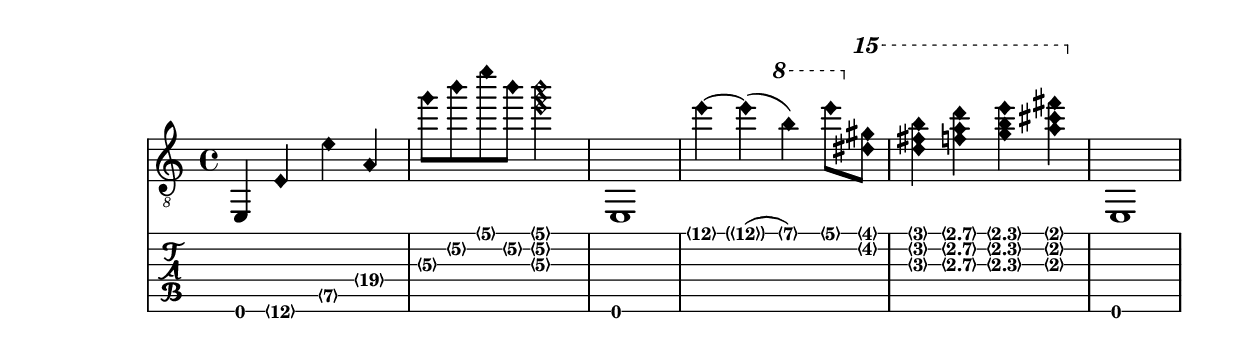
\version "2.13.42"

\header {
  texidoc = "
Harmonics can be specified either by ratio or by fret number.
"
}

test = {
 e,4
 \harmonicByRatio #1/2  e,\6
 \harmonicByRatio #1/3  a,\5
 \harmonicByRatio #2/3  d,\4 |
 \harmonicByRatio #1/4 { g8\3 b\2 e'\1 b\2 < g b e >2 } |
 e,1 | % check whether tab note head is restored
 \harmonicByFret #12 e'4\1 ~
 \harmonicByFret #12 e'4\1 (
 \ottava #1
 \harmonicByFret #7 e'4\1)
 \harmonicByFret #5 e'8\1
 \ottava #2
 \harmonicByFret #4 < b\2 e'\1 >8 |
 \harmonicByFret #3 < g\3 b\2 e'\1 >4
 \harmonicByFret #2.7 < g\3 b\2 e'\1 >4
 \harmonicByFret #2.3 < g\3 b\2 e'\1 >4
 \harmonicByFret #2 < g\3 b\2 e'\1 >4 |
 \ottava #0
 e,1 | % check whether tab note head is restored
}

\paper {
  ragged-right = ##f
}

\score {
  <<
    \new Staff {
      \new Voice {
        \clef "treble_8"
        \override Voice.StringNumber #'transparent = ##t
        \test
      }
    }
    \new TabStaff {
      \new TabVoice {
        \test
      }
    }
  >>
}
